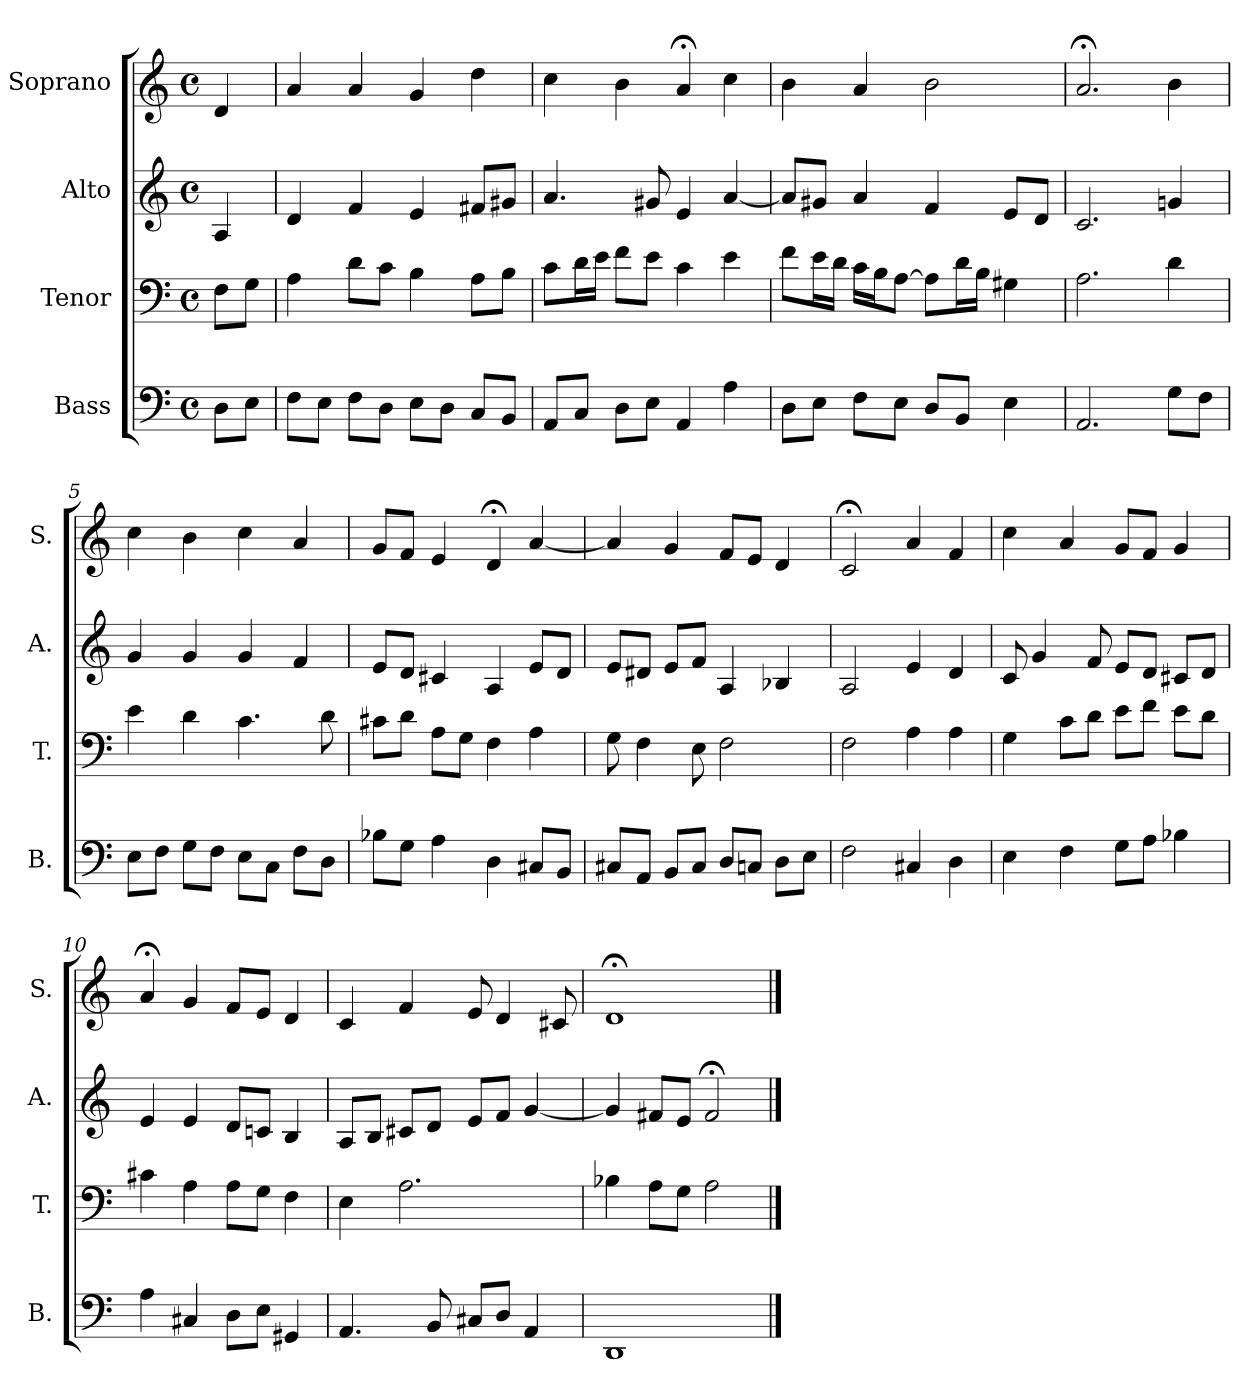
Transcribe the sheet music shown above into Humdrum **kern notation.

**kern	**kern	**kern	**kern
*part4	*part3	*part2	*part1
*staff4	*staff3	*staff2	*staff1
*I"Bass	*I"Tenor	*I"Alto	*I"Soprano
*I'B.	*I'T.	*I'A.	*I'S.
*clefF4	*clefF4	*clefG2	*clefG2
*k[]	*k[]	*k[]	*k[]
*a:	*a:	*a:	*a:
*M4/4	*M4/4	*M4/4	*M4/4
*met(c)	*met(c)	*met(c)	*met(c)
=	=	=	=
8D\L	8F\L	4A/	4d/
8E\J	8G\J	.	.
=1	=1	=1	=1
8F\L	4A\	4d/	4a/
8E\J	.	.	.
8F\L	8d\L	4f/	4a/
8D\J	8c\J	.	.
8E\L	4B\	4e/	4g/
8D\J	.	.	.
8C/L	8A\L	8f#X/L	4dd\
8BB/J	8B\J	8g#X/J	.
=2	=2	=2	=2
8AA/L	8c\L	4.a/	4cc\
8C/J	16d\L	.	.
.	16e\JJ	.	.
8D\L	8f\L	.	4b\
8E\J	8e\J	8g#X/	.
4AA/	4c\	4e/	4a;</
4A\	4e\	[4a/	4cc\
=3	=3	=3	=3
8D\L	8f\L	8a/L]	4b\
8E\J	16e\L	8g#X/J	.
.	16d\JJ	.	.
8F\L	16c\LL	4a/	4a/
.	16B\J	.	.
8E\J	[8A\J	.	.
8D/L	8A\L]	4f/	2b\
8BB/J	16d\L	.	.
.	16B\JJ	.	.
4E\	4G#X\	8e/L	.
.	.	8d/J	.
=4	=4	=4	=4
2.AA/	2.A\	2.c/	2.a;</
8G\L	4d\	4gn/	4b\
8F\J	.	.	.
!!LO:LB:g=z
=5	=5	=5	=5
8E\L	4e\	4g/	4cc\
8F\J	.	.	.
8G\L	4d\	4g/	4b\
8F\J	.	.	.
8E\L	4.c\	4g/	4cc\
8C\J	.	.	.
8F\L	.	4f/	4a/
8D\J	8d\	.	.
=6	=6	=6	=6
8B-X\L	8c#X\L	8e/L	8g/L
8G\J	8d\J	8d/J	8f/J
4A\	8A\L	4c#X/	4e/
.	8G\J	.	.
4D\	4F\	4A/	4d;</
8C#X/L	4A\	8e/L	[4a/
8BB/J	.	8d/J	.
=7	=7	=7	=7
8C#X/L	8G\	8e/L	4a/]
8AA/J	4F\	8d#X/J	.
8BB/L	.	8e/L	4g/
8C#/J	8E\	8f/J	.
8D/L	2F\	4A/	8f/L
8Cn/J	.	.	8e/J
8D\L	.	4B-X/	4d/
8E\J	.	.	.
=8	=8	=8	=8
2F\	2F\	2A/	2c;</
4C#X/	4A\	4e/	4a/
4D\	4A\	4d/	4f/
!!LO:LB:g=z
=9	=9	=9	=9
4E\	4G\	8c/	4cc\
.	.	4g/	.
4F\	8c\L	.	4a/
.	8d\J	8f/	.
8G\L	8e\L	8e/L	8g/L
8A\J	8f\J	8d/J	8f/J
4B-X\	8e\L	8c#X/L	4g/
.	8d\J	8d/J	.
=10	=10	=10	=10
4A\	4c#X\	4e/	4a;</
4C#X/	4A\	4e/	4g/
8D\L	8A\L	8d/L	8f/L
8E\J	8G\J	8cn/J	8e/J
4GG#X/	4F\	4B/	4d/
=11	=11	=11	=11
4.AA/	4E\	8A/L	4c/
.	.	8B/J	.
.	2.A\	8c#X/L	4f/
8BB/	.	8d/J	.
8C#X/L	.	8e/L	8e/
8D/J	.	8f/J	4d/
4AA/	.	[4g/	.
.	.	.	8c#X/
=12	=12	=12	=12
1DD	4B-X\	4g/]	1d;<
.	8A\L	8f#X/L	.
.	8G\J	8e/J	.
.	2A\	2f#;</	.
==	==	==	==
*-	*-	*-	*-
